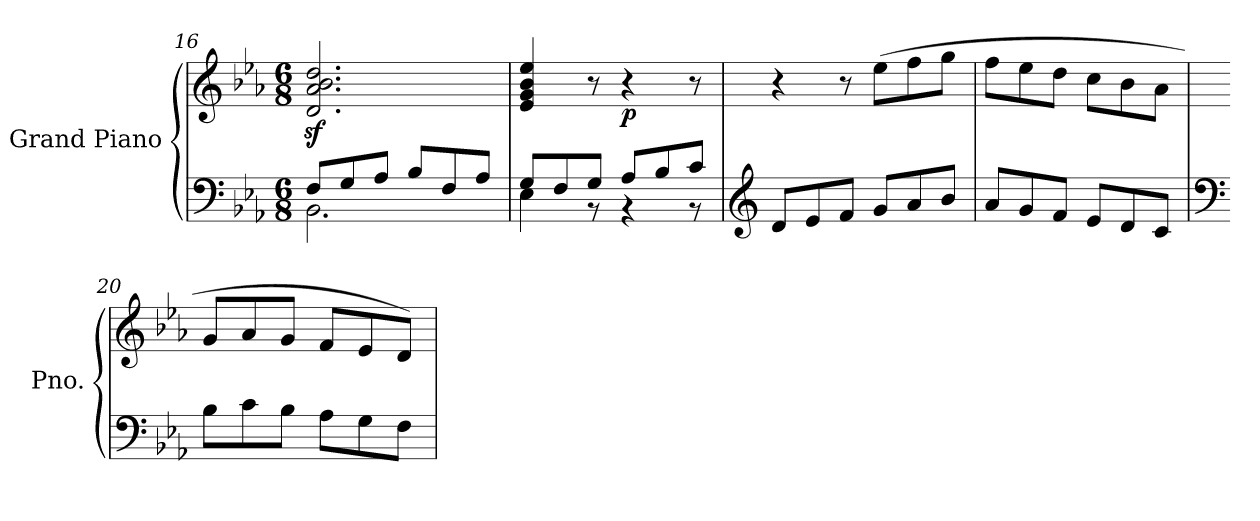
**kern	**kern	**dynam
*part1	*part1	*part1
*staff2	*staff1	*staff1/2
*I"Grand Piano	*	*
*I'Pno.	*	*
!!LO:LB:g=z
*clefF4	*clefG2	*
*k[b-e-a-]	*k[b-e-a-]	*
*M6/8	*M6/8	*
=16	=16	=16
*^	*	*
8F/L	2.BB-\	2.d/z< 2.a-/z< 2.b-/z< 2.dd/z<	.
8G/	.	.	.
8A-/J	.	.	.
8B-/L	.	.	.
8F/	.	.	.
8A-/J	.	.	.
=17	=17	=17	=17
8G/L	4E-\	4e-/ 4g/ 4b-/ 4ee-/	.
8F/	.	.	.
8G/J	8r	8r	.
!	!	!	!LO:DY:b
8A-/L	4r	4r	p
8B-/	.	.	.
8c/J	8r	8r	.
*v	*v	*	*
=18	=18	=18
*clefG2	*	*
8d/L	4r	.
8e-/	.	.
8f/J	8r	.
8g/L	(8ee-\L	.
8a-/	8ff\	.
8b-/J	8gg\J	.
=19	=19	=19
8a-/L	8ff\L	.
8g/	8ee-\	.
8f/J	8dd\J	.
8e-/L	8cc\L	.
8d/	8b-\	.
8c/J	8a-\J	.
=20	=20	=20
*clefF4	*	*
8B-\L	8g/L	.
8c\	8a-/	.
8B-\J	8g/J	.
8A-\L	8f/L	.
8G\	8e-/	.
8F\J	8d/J)	.
=	=	=
*-	*-	*-
